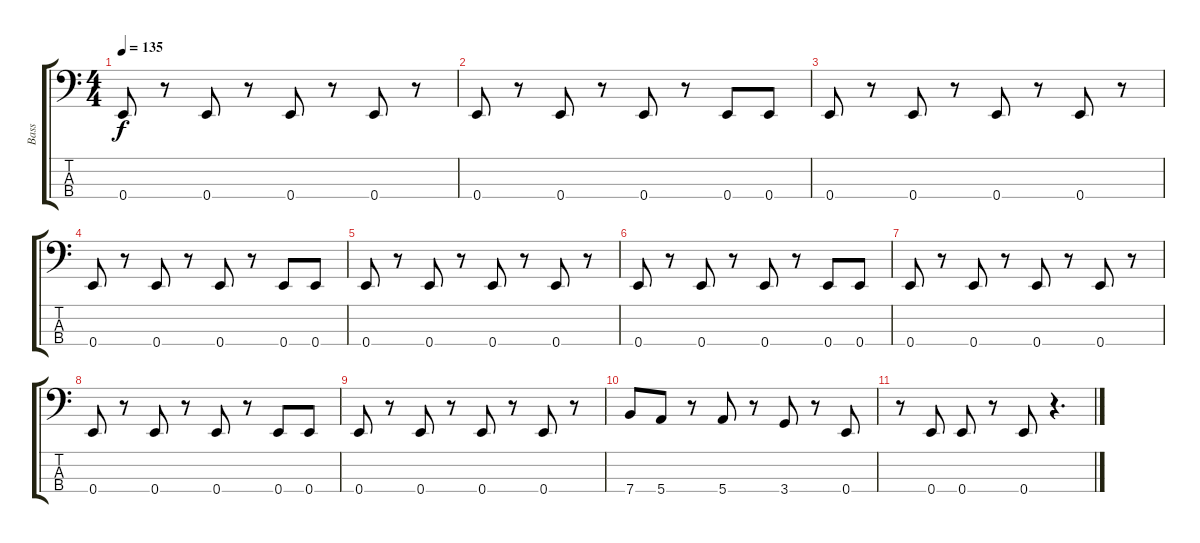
\track ("Bass" "Bass") {instrument electricbasspick}
\staff {score tabs}
\tuning (G2 D2 A1 E1) {hide}
\ts (4 4)
\tempo 135
\clef f4
\ks c
0.4.8{dy f} r.8 0.4.8 r.8 0.4.8 r.8 0.4.8 r.8 |
0.4.8 r.8 0.4.8 r.8 0.4.8 r.8 0.4.8 0.4.8 |
0.4.8 r.8 0.4.8 r.8 0.4.8 r.8 0.4.8 r.8 |
0.4.8 r.8 0.4.8 r.8 0.4.8 r.8 0.4.8 0.4.8 |
0.4.8 r.8 0.4.8 r.8 0.4.8 r.8 0.4.8 r.8 |
0.4.8 r.8 0.4.8 r.8 0.4.8 r.8 0.4.8 0.4.8 |
0.4.8 r.8 0.4.8 r.8 0.4.8 r.8 0.4.8 r.8 |
0.4.8 r.8 0.4.8 r.8 0.4.8 r.8 0.4.8 0.4.8 |
0.4.8 r.8 0.4.8 r.8 0.4.8 r.8 0.4.8 r.8 |
7.4.8 5.4.8 r.8 5.4.8 r.8 3.4.8 r.8 0.4.8 |
r.8 0.4.8 0.4.8 r.8 0.4.8 r.4{d}
